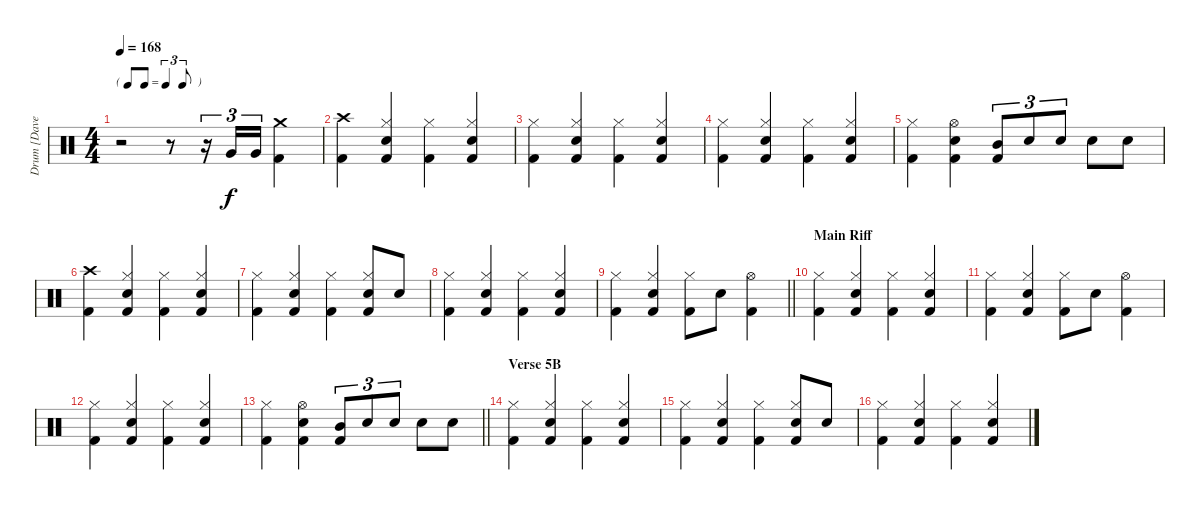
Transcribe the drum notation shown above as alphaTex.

\track ("Drum [Dave Grohl]" "Drum [Dave") {instrument percussion bank 255}
\staff {score}
\articulation defaults
\ts (4 4)
\tf triplet8th
\tempo 168
\clef neutral
\ks c
r.2{dy ppp} r.8 r.16{tu (3 2)} "Very Low Tom (hit)".16{tu (3 2) dy f} "Very Low Tom (hit)".16{tu (3 2)} ("Crash medium (hit)" "Kick (hit) 2").4 |
("Crash high (hit)" "Kick (hit) 2").4 ("Hi-Hat (closed)" "Snare (hit) 2" "Kick (hit) 2").4 ("Hi-Hat (closed)" "Kick (hit) 2").4 ("Hi-Hat (closed)" "Snare (hit) 2" "Kick (hit) 2").4 |
("Hi-Hat (closed)" "Kick (hit) 2").4 ("Hi-Hat (closed)" "Snare (hit) 2" "Kick (hit) 2").4 ("Hi-Hat (closed)" "Kick (hit) 2").4 ("Hi-Hat (closed)" "Snare (hit) 2" "Kick (hit) 2").4 |
("Hi-Hat (closed)" "Kick (hit) 2").4 ("Hi-Hat (closed)" "Snare (hit) 2" "Kick (hit) 2").4 ("Hi-Hat (closed)" "Kick (hit) 2").4 ("Hi-Hat (closed)" "Snare (hit) 2" "Kick (hit) 2").4 |
("Hi-Hat (closed)" "Kick (hit) 2").4 ("Hi-Hat (open)" "Snare (hit) 2" "Kick (hit) 2").4 ("Mid Tom (hit)" "Kick (hit) 2").8{tu (3 2)} "Snare (hit) 2".8{tu (3 2)} "Snare (hit) 2".8{tu (3 2)} "Snare (hit) 2".8 "Snare (hit) 2".8 |
("Crash high (hit)" "Kick (hit) 2").4 ("Hi-Hat (closed)" "Snare (hit) 2" "Kick (hit) 2").4 ("Hi-Hat (closed)" "Kick (hit) 2").4 ("Hi-Hat (closed)" "Snare (hit) 2" "Kick (hit) 2").4 |
("Hi-Hat (closed)" "Kick (hit) 2").4 ("Hi-Hat (closed)" "Snare (hit) 2" "Kick (hit) 2").4 ("Hi-Hat (closed)" "Kick (hit) 2").4 ("Hi-Hat (closed)" "Snare (hit) 2" "Kick (hit) 2").8 "Snare (hit) 2".8 |
("Hi-Hat (closed)" "Kick (hit) 2").4 ("Hi-Hat (closed)" "Snare (hit) 2" "Kick (hit) 2").4 ("Hi-Hat (closed)" "Kick (hit) 2").4 ("Hi-Hat (closed)" "Snare (hit) 2" "Kick (hit) 2").4 |
\barLineRight lightlight
("Hi-Hat (closed)" "Kick (hit) 2").4 ("Hi-Hat (closed)" "Snare (hit) 2" "Kick (hit) 2").4 ("Hi-Hat (closed)" "Kick (hit) 2").8 "Snare (hit) 2".8 ("Hi-Hat (open)" "Kick (hit) 2").4 |
\section ("" "Main Riff")
("Hi-Hat (closed)" "Kick (hit) 2").4 ("Hi-Hat (closed)" "Snare (hit) 2" "Kick (hit) 2").4 ("Hi-Hat (closed)" "Kick (hit) 2").4 ("Hi-Hat (closed)" "Snare (hit) 2" "Kick (hit) 2").4 |
("Hi-Hat (closed)" "Kick (hit) 2").4 ("Hi-Hat (closed)" "Snare (hit) 2" "Kick (hit) 2").4 ("Hi-Hat (closed)" "Kick (hit) 2").8 "Snare (hit) 2".8 ("Hi-Hat (open)" "Kick (hit) 2").4 |
("Hi-Hat (closed)" "Kick (hit) 2").4 ("Hi-Hat (closed)" "Snare (hit) 2" "Kick (hit) 2").4 ("Hi-Hat (closed)" "Kick (hit) 2").4 ("Hi-Hat (closed)" "Snare (hit) 2" "Kick (hit) 2").4 |
\barLineRight lightlight
("Hi-Hat (closed)" "Kick (hit) 2").4 ("Hi-Hat (open)" "Snare (hit) 2" "Kick (hit) 2").4 ("Mid Tom (hit)" "Kick (hit) 2").8{tu (3 2)} "Snare (hit) 2".8{tu (3 2)} "Snare (hit) 2".8{tu (3 2)} "Snare (hit) 2".8 "Snare (hit) 2".8 |
\section ("" "Verse 5B")
("Hi-Hat (closed)" "Kick (hit) 2").4 ("Hi-Hat (closed)" "Snare (hit) 2" "Kick (hit) 2").4 ("Hi-Hat (closed)" "Kick (hit) 2").4 ("Hi-Hat (closed)" "Snare (hit) 2" "Kick (hit) 2").4 |
("Hi-Hat (closed)" "Kick (hit) 2").4 ("Hi-Hat (closed)" "Snare (hit) 2" "Kick (hit) 2").4 ("Hi-Hat (closed)" "Kick (hit) 2").4 ("Hi-Hat (closed)" "Snare (hit) 2" "Kick (hit) 2").8 "Snare (hit) 2".8 |
("Hi-Hat (closed)" "Kick (hit) 2").4 ("Hi-Hat (closed)" "Snare (hit) 2" "Kick (hit) 2").4 ("Hi-Hat (closed)" "Kick (hit) 2").4 ("Hi-Hat (closed)" "Snare (hit) 2" "Kick (hit) 2").4
